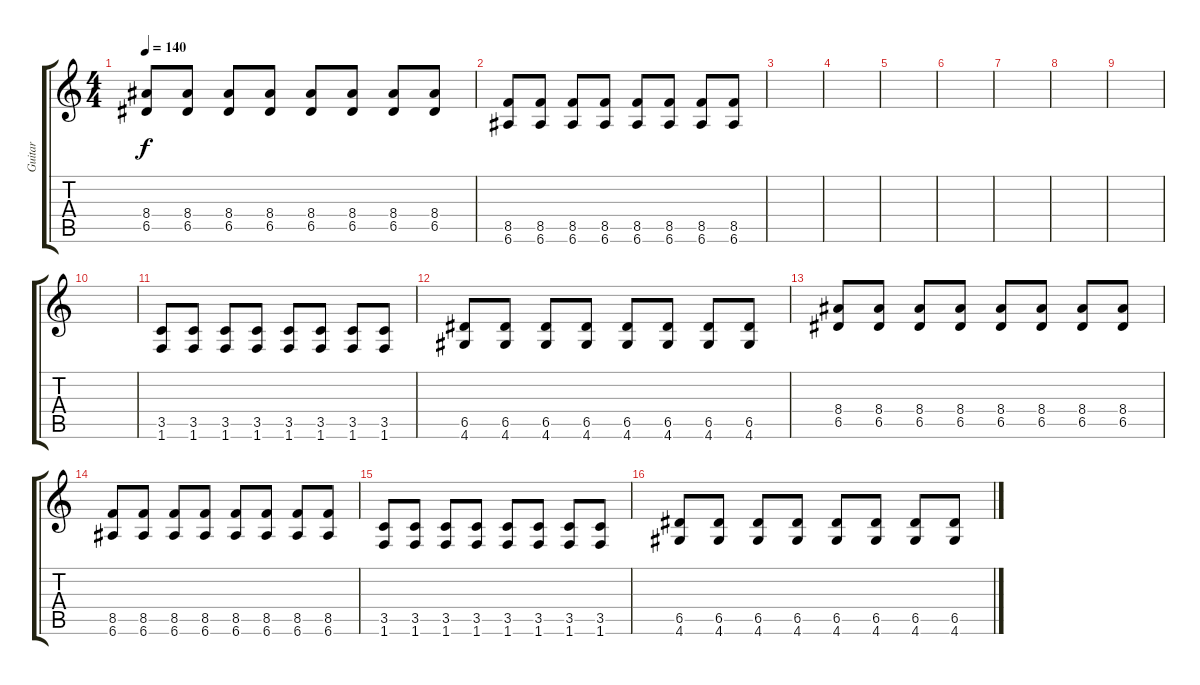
\track ("Guitar" "Guitar") {instrument distortionguitar}
\staff {score tabs}
\tuning (E4 B3 G3 D3 A2 E2) {hide}
\ts (4 4)
\tempo 140
\clef g2
\ks c
(8.4 6.5).8{dy f} (8.4 6.5).8 (8.4 6.5).8 (8.4 6.5).8 (8.4 6.5).8 (8.4 6.5).8 (8.4 6.5).8 (8.4 6.5).8 |
(8.5 6.6).8 (8.5 6.6).8 (8.5 6.6).8 (8.5 6.6).8 (8.5 6.6).8 (8.5 6.6).8 (8.5 6.6).8 (8.5 6.6).8 |
|
|
|
|
|
|
|
|
(3.5 1.6).8 (3.5 1.6).8 (3.5 1.6).8 (3.5 1.6).8 (3.5 1.6).8 (3.5 1.6).8 (3.5 1.6).8 (3.5 1.6).8 |
(6.5 4.6).8 (6.5 4.6).8 (6.5 4.6).8 (6.5 4.6).8 (6.5 4.6).8 (6.5 4.6).8 (6.5 4.6).8 (6.5 4.6).8 |
(8.4 6.5).8 (8.4 6.5).8 (8.4 6.5).8 (8.4 6.5).8 (8.4 6.5).8 (8.4 6.5).8 (8.4 6.5).8 (8.4 6.5).8 |
(8.5 6.6).8 (8.5 6.6).8 (8.5 6.6).8 (8.5 6.6).8 (8.5 6.6).8 (8.5 6.6).8 (8.5 6.6).8 (8.5 6.6).8 |
(3.5 1.6).8 (3.5 1.6).8 (3.5 1.6).8 (3.5 1.6).8 (3.5 1.6).8 (3.5 1.6).8 (3.5 1.6).8 (3.5 1.6).8 |
(6.5 4.6).8 (6.5 4.6).8 (6.5 4.6).8 (6.5 4.6).8 (6.5 4.6).8 (6.5 4.6).8 (6.5 4.6).8 (6.5 4.6).8
